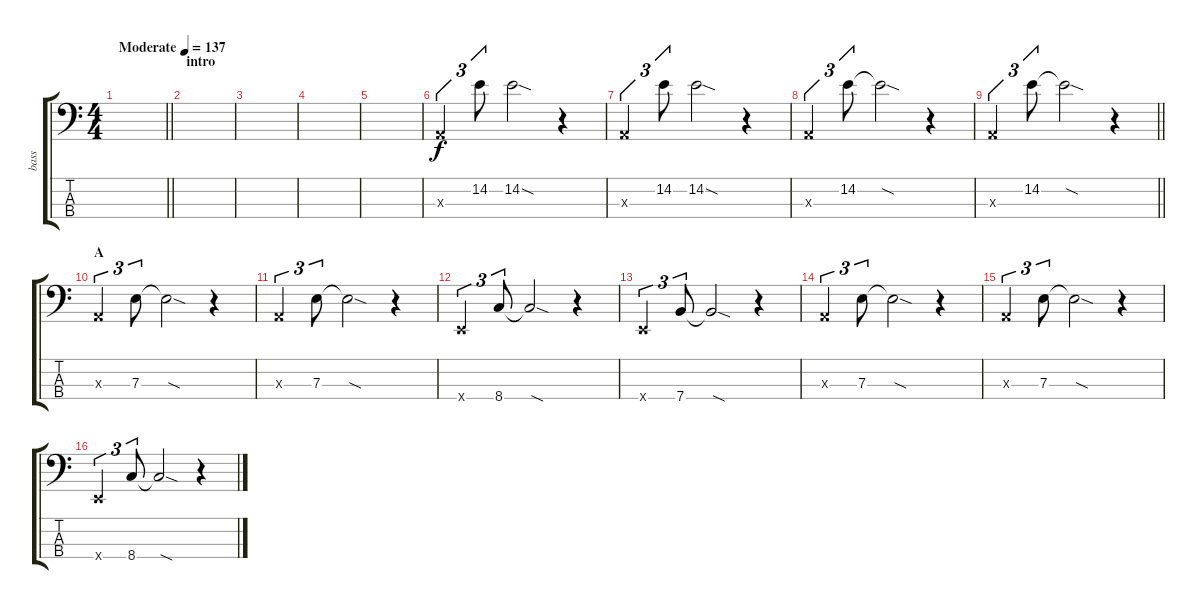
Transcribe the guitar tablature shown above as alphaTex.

\track ("bass" "bass") {instrument electricbasspick}
\staff {score tabs}
\tuning (G2 D2 A1 E1) {hide}
\ts (4 4)
\tempo (137 "Moderate")
\clef f4
\barLineRight lightlight
\ks c
|
\section ("" "intro")
|
|
|
|
0.3{x}.4{tu (3 2)} 14.2.8{tu (3 2)} 14.2{sod}.2 r.4 |
0.3{x}.4{tu (3 2)} 14.2.8{tu (3 2)} 14.2{sod}.2 r.4 |
0.3{x}.4{tu (3 2)} 14.2.8{tu (3 2)} 14.2{sod t}.2 r.4 |
\barLineRight lightlight
0.3{x}.4{tu (3 2)} 14.2.8{tu (3 2)} 14.2{sod t}.2 r.4 |
\section ("" "A")
0.3{x}.4{tu (3 2)} 7.3.8{tu (3 2)} 7.3{sod t}.2 r.4 |
0.3{x}.4{tu (3 2)} 7.3.8{tu (3 2)} 7.3{sod t}.2 r.4 |
0.4{x}.4{tu (3 2)} 8.4.8{tu (3 2)} 8.4{sod t}.2 r.4 |
0.4{x}.4{tu (3 2)} 7.4.8{tu (3 2)} 7.4{sod t}.2 r.4 |
0.3{x}.4{tu (3 2)} 7.3.8{tu (3 2)} 7.3{sod t}.2 r.4 |
0.3{x}.4{tu (3 2)} 7.3.8{tu (3 2)} 7.3{sod t}.2 r.4 |
0.4{x}.4{tu (3 2)} 8.4.8{tu (3 2)} 8.4{sod t}.2 r.4
